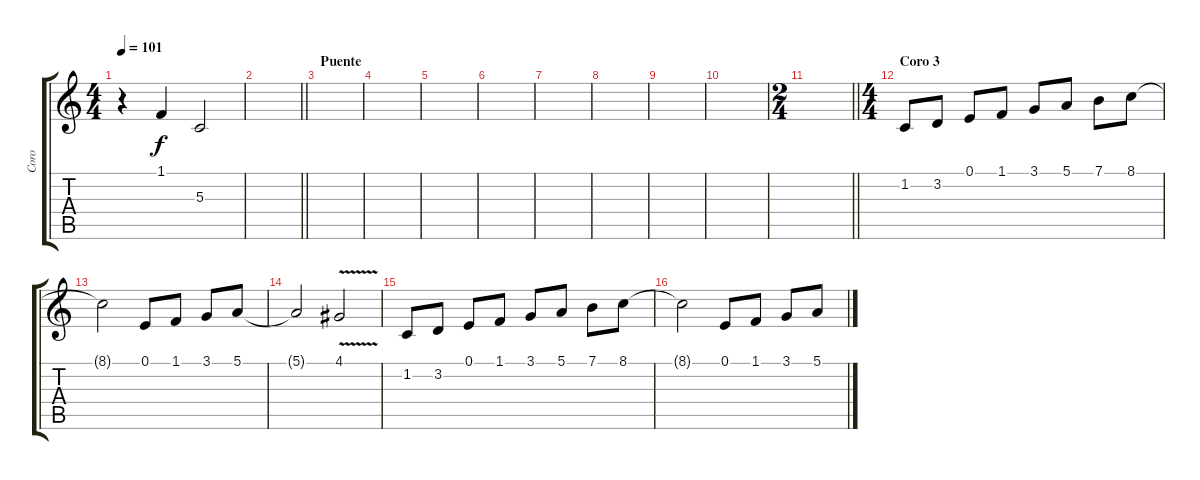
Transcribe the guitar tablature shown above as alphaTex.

\track ("Coro" "Coro") {instrument choiraahs}
\staff {score tabs}
\tuning (E4 B3 G3 D3 A2 E2) {hide}
\ts (4 4)
\tempo 101
\clef g2
\ks c
r.4{dy f} 1.1.4 5.3.2 |
\barLineRight lightlight
|
\section ("" "Puente")
|
|
|
|
|
|
|
|
\ts (2 4)
\barLineRight lightlight
|
\ts (4 4)
\section ("" "Coro 3")
1.2.8 3.2.8 0.1.8 1.1.8 3.1.8 5.1.8 7.1.8 8.1.8 |
8.1{t}.2 0.1.8 1.1.8 3.1.8 5.1.8 |
5.1{t}.2 4.1{v}.2 |
1.2.8 3.2.8 0.1.8 1.1.8 3.1.8 5.1.8 7.1.8 8.1.8 |
8.1{t}.2 0.1.8 1.1.8 3.1.8 5.1.8
